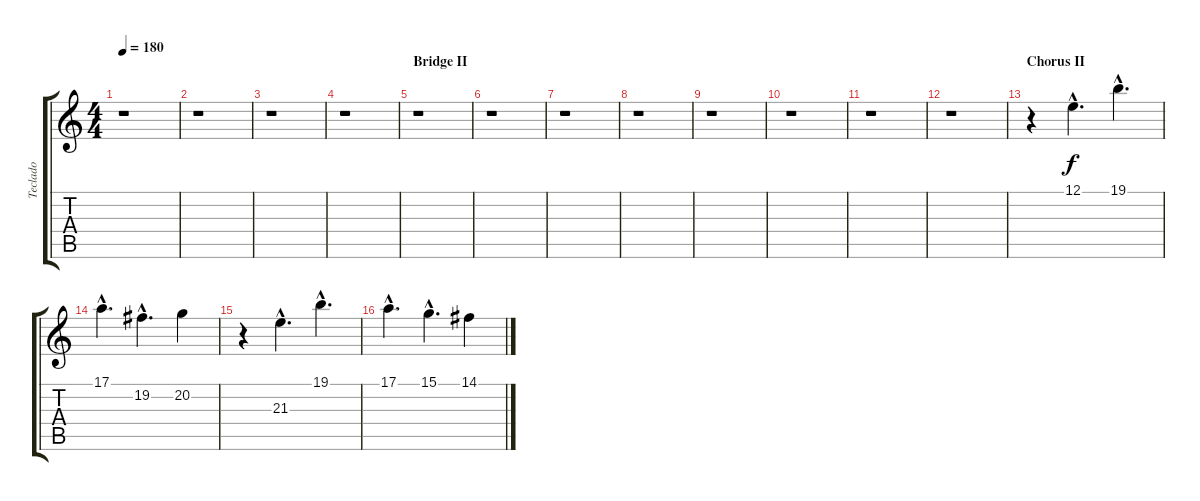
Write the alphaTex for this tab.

\track ("Teclado" "Teclado") {instrument stringensemble1}
\staff {score tabs}
\tuning (E4 B3 G3 D3 A2 E2) {hide}
\ts (4 4)
\tempo 180
\clef g2
\ks c
r.1{dy f} |
r.1 |
r.1 |
r.1 |
\section ("" "Bridge II")
r.1 |
r.1 |
r.1 |
r.1 |
r.1 |
r.1 |
r.1 |
r.1 |
\section ("" "Chorus II")
r.4 12.1{hac}.4{d} 19.1{hac}.4{d} |
17.1{hac}.4{d} 19.2{hac}.4{d} 20.2.4 |
r.4 21.3{hac}.4{d} 19.1{hac}.4{d} |
17.1{hac}.4{d} 15.1{hac}.4{d} 14.1.4
